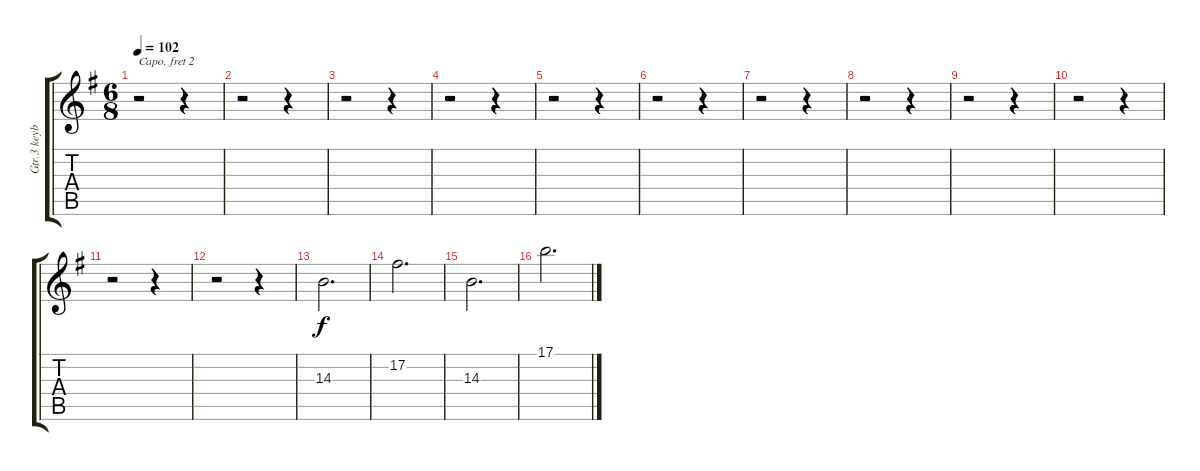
\track ("Gtr.3 keyboards arranged for guitar" "Gtr.3 keyb") {instrument electricpiano1}
\staff {score tabs}
\capo 2
\tuning (E4 B3 G3 D3 A2 E2) {hide}
\ts (6 8)
\tempo 102
\clef g2
\ks g
r.2{dy mp} r.4 |
r.2 r.4 |
r.2 r.4 |
r.2 r.4 |
r.2 r.4 |
r.2 r.4 |
r.2 r.4 |
r.2 r.4 |
r.2 r.4 |
r.2 r.4 |
r.2 r.4 |
r.2 r.4 |
14.3.2{d dy f} |
17.2.2{d} |
14.3.2{d} |
17.1.2{d}
